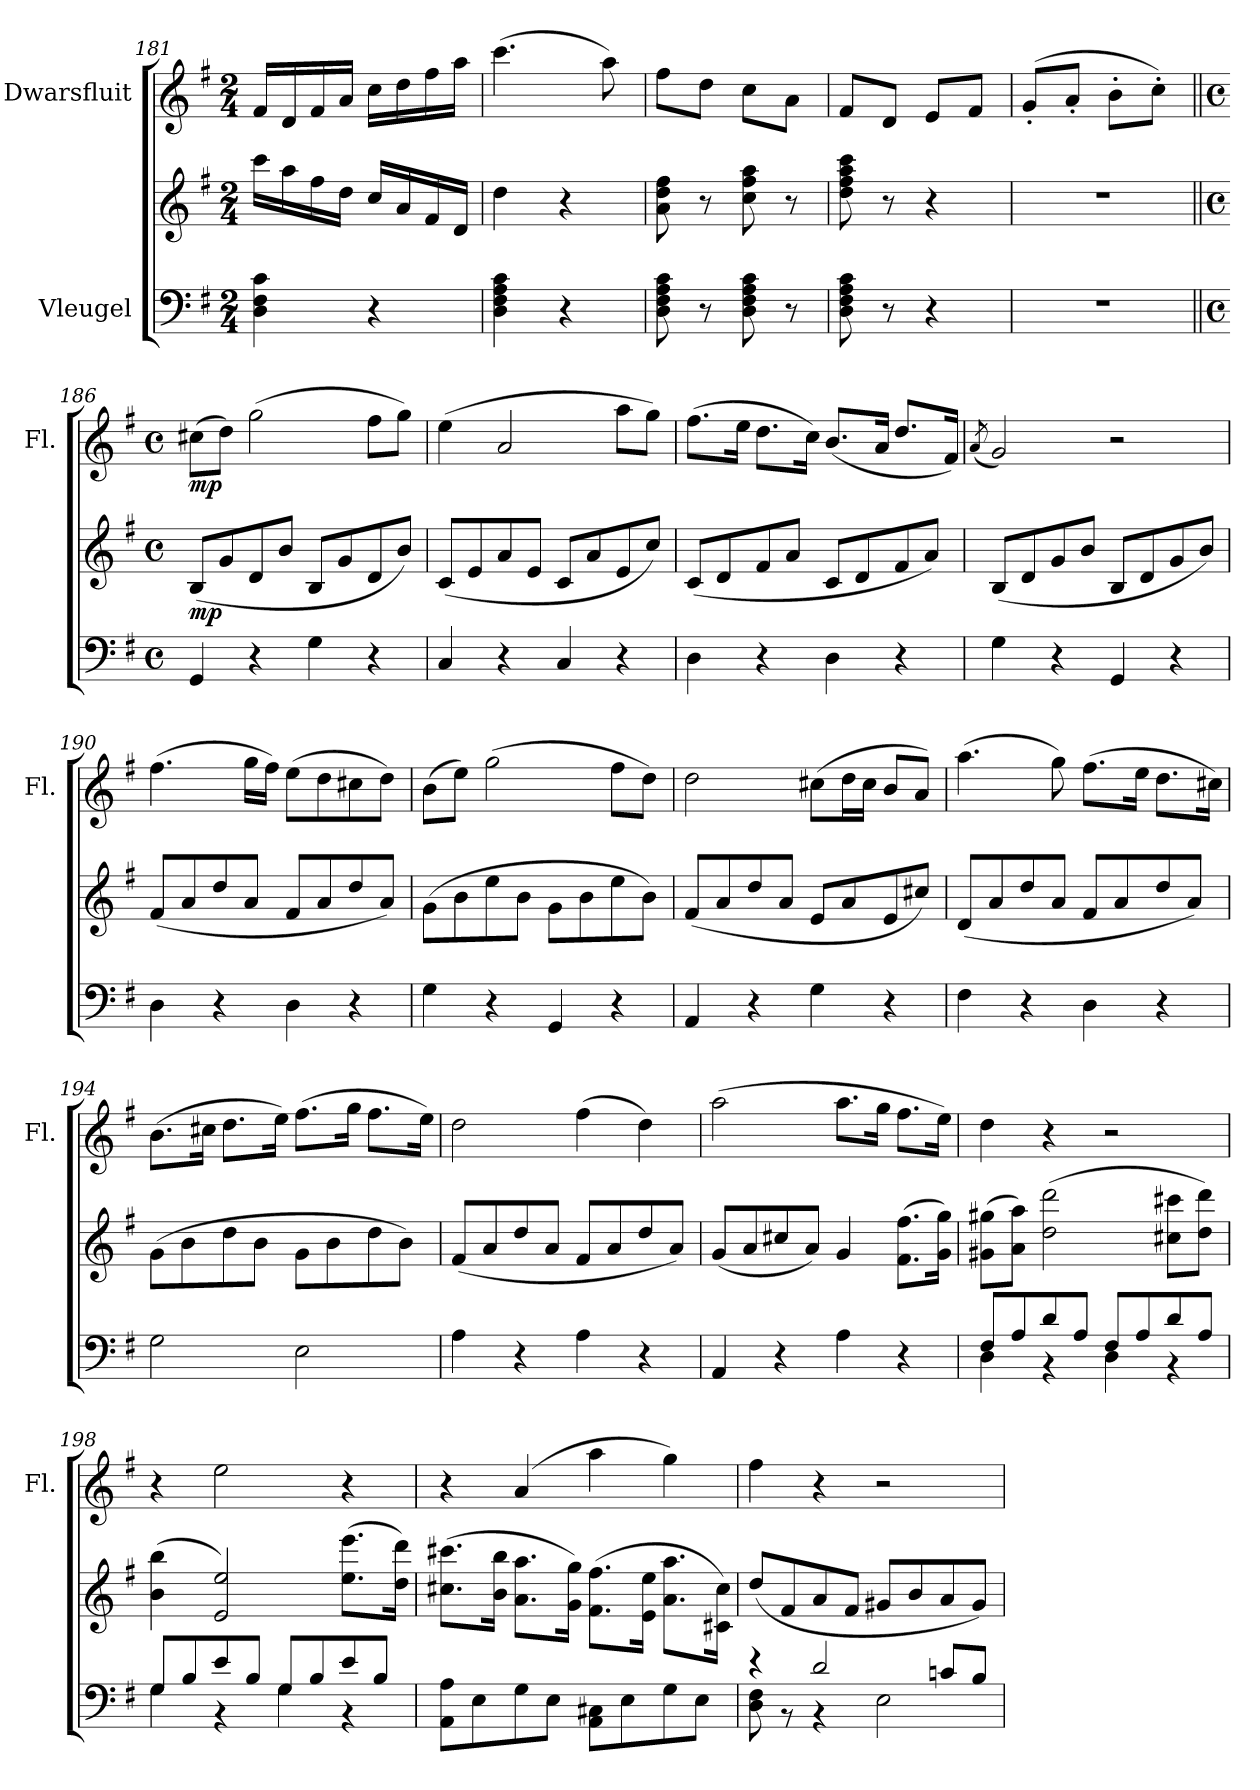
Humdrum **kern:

**kern	**kern	**dynam	**kern	**dynam
*part2	*part2	*part2	*part1	*part1
*staff3	*staff2	*staff2/3	*staff1	*staff1
*I"Vleugel	*	*	*I"Dwarsfluit	*
*	*	*	*I'Fl.	*
!!LO:LB:g=z
*clefF4	*clefG2	*	*clefG2	*
*k[f#]	*k[f#]	*	*k[f#]	*
*M2/4	*M2/4	*	*M2/4	*
=181	=181	=181	=181	=181
4D\ 4F#\ 4c\	16ccc\LL	.	16f#/LL	.
.	16aa\	.	16d/	.
.	16ff#\	.	16f#/	.
.	16dd\JJ	.	16a/JJ	.
4r	16cc/LL	.	16cc\LL	.
.	16a/	.	16dd\	.
.	16f#/	.	16ff#\	.
.	16d/JJ	.	16aa\JJ	.
=182	=182	=182	=182	=182
4D\ 4F#\ 4A\ 4c\	4dd\	.	(4.ccc\	.
4r	4r	.	.	.
.	.	.	8aa\)	.
=183	=183	=183	=183	=183
8D\ 8F#\ 8A\ 8c\	8a\ 8dd\ 8ff#\	.	8ff#\L	.
8r	8r	.	8dd\J	.
8D\ 8F#\ 8A\ 8c\	8cc\ 8ff#\ 8aa\	.	8cc\L	.
8r	8r	.	8a\J	.
=184	=184	=184	=184	=184
8D\ 8F#\ 8A\ 8c\	8dd\ 8ff#\ 8aa\ 8ccc\	.	8f#/L	.
8r	8r	.	8d/J	.
4r	4r	.	8e/L	.
.	.	.	8f#/J	.
=185	=185	=185	=185	=185
2r	2r	.	(8g'/L	.
.	.	.	8a'/J	.
.	.	.	8b'\L	.
.	.	.	8cc'\J)	.
=186||	=186||	=186||	=186||	=186||
*M4/4	*M4/4	*	*M4/4	*
*met(c)	*met(c)	*	*met(c)	*
!	!	!LO:DY:b	!	!LO:DY:b
4GG/	(>8B/L	mp	(8cc#X\L	mp
.	8g/	.	8dd\J)	.
4r	8d/	.	(2gg\	.
.	8b/J	.	.	.
4G\	8B/L	.	.	.
.	8g/	.	.	.
4r	8d/	.	8ff#\L	.
.	8b/J)	.	8gg\J)	.
!!LO:LB:g=z
=187	=187	=187	=187	=187
4C/	(>8c/L	.	(4ee\	.
.	8e/	.	.	.
4r	8a/	.	2a/	.
.	8e/J	.	.	.
4C/	8c/L	.	.	.
.	8a/	.	.	.
4r	8e/	.	8aa\L	.
.	8cc/J)	.	8gg\J)	.
=188	=188	=188	=188	=188
4D\	(8c/L	.	(8.ff#\L	.
.	8d/	.	.	.
.	.	.	16ee\Jk	.
4r	8f#/	.	8.dd\L	.
.	8a/J	.	.	.
.	.	.	16cc\Jk)	.
4D\	8c/L	.	(8.b/L	.
.	8d/	.	.	.
.	.	.	16a/Jk	.
4r	8f#/	.	8.dd/L	.
.	8a/J)	.	.	.
.	.	.	16f#/Jk)	.
=189	=189	=189	=189	=189
.	.	.	(8qa/	.
4G\	(>8B/L	.	2g/)	.
.	8d/	.	.	.
4r	8g/	.	.	.
.	8b/J	.	.	.
4GG/	8B/L	.	2r	.
.	8d/	.	.	.
4r	8g/	.	.	.
.	8b/J)	.	.	.
=190	=190	=190	=190	=190
4D\	(8f#/L	.	(4.ff#\	.
.	8a/	.	.	.
4r	8dd/	.	.	.
.	8a/J	.	16gg\LL	.
.	.	.	16ff#\JJ)	.
4D\	8f#/L	.	(8ee\L	.
.	8a/	.	8dd\	.
4r	8dd/	.	8cc#X\	.
.	8a/J)	.	8dd\J)	.
!!LO:PB:g=z
=191	=191	=191	=191	=191
4G\	(8g\L	.	(8b\L	.
.	8b\	.	8ee\J)	.
4r	8ee\	.	(2gg\	.
.	8b\J	.	.	.
4GG/	8g\L	.	.	.
.	8b\	.	.	.
4r	8ee\	.	8ff#\L	.
.	8b\J)	.	8dd\J)	.
=192	=192	=192	=192	=192
4AA/	(>8f#/L	.	2dd\	.
.	8a/	.	.	.
4r	8dd/	.	.	.
.	8a/J	.	.	.
4G\	8e/L	.	(8cc#X\L	.
.	8a/	.	16dd\L	.
.	.	.	16cc#\JJ	.
4r	8e/	.	8b/L	.
.	8cc#X/J)	.	8a/J)	.
=193	=193	=193	=193	=193
4F#\	(8d/L	.	(4.aa\	.
.	8a/	.	.	.
4r	8dd/	.	.	.
.	8a/J	.	8gg\)	.
4D\	8f#/L	.	(8.ff#\L	.
.	8a/	.	.	.
.	.	.	16ee\Jk	.
4r	8dd/	.	8.dd\L	.
.	8a/J)	.	.	.
.	.	.	16cc#X\Jk)	.
=194	=194	=194	=194	=194
2G\	(8g\L	.	(8.b\L	.
.	8b\	.	.	.
.	.	.	16cc#X\Jk	.
.	8dd\	.	8.dd\L	.
.	8b\J	.	.	.
.	.	.	16ee\Jk)	.
2E\	8g\L	.	(8.ff#\L	.
.	8b\	.	.	.
.	.	.	16gg\Jk	.
.	8dd\	.	8.ff#\L	.
.	8b\J)	.	.	.
.	.	.	16ee\Jk)	.
!!LO:LB:g=z
=195	=195	=195	=195	=195
4A\	(8f#/L	.	2dd\	.
.	8a/	.	.	.
4r	8dd/	.	.	.
.	8a/J	.	.	.
4A\	8f#/L	.	(4ff#\	.
.	8a/	.	.	.
4r	8dd/	.	4dd\)	.
.	8a/J)	.	.	.
=196	=196	=196	=196	=196
4AA/	(8g/L	.	(2aa\	.
.	8a/	.	.	.
4r	8cc#X/	.	.	.
.	8a/J)	.	.	.
4A\	4g/	.	8.aa\L	.
.	.	.	16gg\Jk	.
4r	(8.f#\ 8.ff#\L	.	8.ff#\L	.
.	16g\ 16gg\Jk)	.	16ee\Jk)	.
=197	=197	=197	=197	=197
*^	*	*	*	*
8F#/L	4D\	(8g#X\ 8gg#X\L	.	4dd\	.
8A/	.	8a\ 8aa\J)	.	.	.
8d/	4r	(2dd\ 2ddd\	.	4r	.
8A/J	.	.	.	.	.
8F#/L	4D\	.	.	2r	.
8A/	.	.	.	.	.
8d/	4r	8cc#X\ 8ccc#X\L	.	.	.
8A/J	.	8dd\ 8ddd\J)	.	.	.
=198	=198	=198	=198	=198	=198
8G/L	4G\	(4b\ 4bb\	.	4r	.
8B/	.	.	.	.	.
8e/	4r	2e/ 2ee/)	.	2ee\	.
8B/J	.	.	.	.	.
8G/L	4G\	.	.	.	.
8B/	.	.	.	.	.
8e/	4r	(8.ee\ 8.eee\L	.	4r	.
8B/J	.	.	.	.	.
.	.	16dd\ 16ddd\Jk)	.	.	.
*v	*v	*	*	*	*
!!LO:LB:g=z
=199	=199	=199	=199	=199
8AA\ 8A\L	(8.cc#X\ 8.ccc#X\L	.	4r	.
8E\	.	.	.	.
.	16b\ 16bb\Jk	.	.	.
8G\	8.a\ 8.aa\L	.	(4a/	.
8E\J	.	.	.	.
.	16g\ 16gg\Jk)	.	.	.
8AA\ 8C#X\L	(8.f#\ 8.ff#\L	.	4aa\	.
8E\	.	.	.	.
.	16e\ 16ee\Jk	.	.	.
8G\	8.a\ 8.aa\L	.	4gg\)	.
8E\J	.	.	.	.
.	16c#X\ 16cc#\Jk)	.	.	.
=200	=200	=200	=200	=200
*^	*	*	*	*
4r	8D\ 8F#\	(>8dd/L	.	4ff#\	.
.	8r	8f#/	.	.	.
2d/	4r	8a/	.	4r	.
.	.	8f#/J	.	.	.
.	2E\	8g#X/L	.	2r	.
.	.	8b/	.	.	.
8cn/L	.	8a/	.	.	.
8B/J	.	8g#/J)	.	.	.
*v	*v	*	*	*	*
=	=	=	=	=
*-	*-	*-	*-	*-
